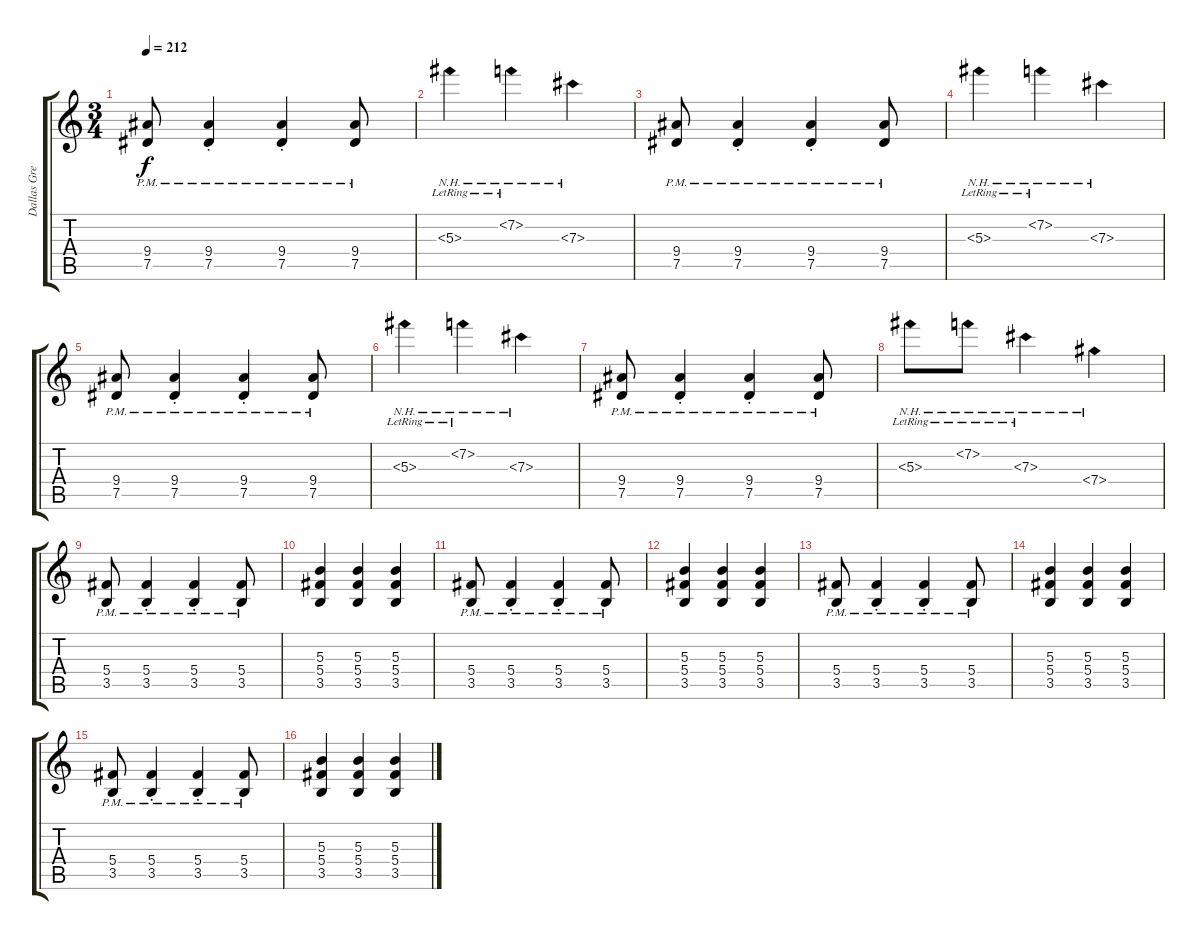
\track ("Dallas Green" "Dallas Gre") {instrument distortionguitar}
\staff {score tabs}
\tuning (Eb4 Bb3 Gb3 Db3 Ab2 Eb2) {hide}
\ts (3 4)
\tempo 212
\clef g2
\ks c
(9.4{pm} 7.5).8{dy f} (9.4{pm} 7.5{st}).4 (9.4{pm} 7.5{st}).4 (9.4{pm} 7.5).8 |
5.3{nh lr}.4 7.2{nh lr}.4 7.3{nh}.4 |
(9.4{pm} 7.5).8 (9.4{pm} 7.5{st}).4 (9.4{pm} 7.5{st}).4 (9.4{pm} 7.5).8 |
5.3{nh lr}.4 7.2{nh lr}.4 7.3{nh}.4 |
(9.4{pm} 7.5).8 (9.4{pm} 7.5{st}).4 (9.4{pm} 7.5{st}).4 (9.4{pm} 7.5).8 |
5.3{nh lr}.4 7.2{nh lr}.4 7.3{nh}.4 |
(9.4{pm} 7.5).8 (9.4{pm} 7.5{st}).4 (9.4{pm} 7.5{st}).4 (9.4{pm} 7.5).8 |
5.3{nh lr}.8 7.2{nh lr}.8 7.3{nh lr}.4 7.4{nh}.4 |
(5.4{pm} 3.5).8 (5.4{pm} 3.5{st}).4 (5.4{pm} 3.5{st}).4 (5.4{pm} 3.5).8 |
(5.3 5.4 3.5).4 (5.3 5.4 3.5).4 (5.3 5.4 3.5).4 |
(5.4{pm} 3.5).8 (5.4{pm} 3.5{st}).4 (5.4{pm} 3.5{st}).4 (5.4{pm} 3.5).8 |
(5.3 5.4 3.5).4 (5.3 5.4 3.5).4 (5.3 5.4 3.5).4 |
(5.4{pm} 3.5).8 (5.4{pm} 3.5{st}).4 (5.4{pm} 3.5{st}).4 (5.4{pm} 3.5).8 |
(5.3 5.4 3.5).4 (5.3 5.4 3.5).4 (5.3 5.4 3.5).4 |
(5.4{pm} 3.5).8 (5.4{pm} 3.5{st}).4 (5.4{pm} 3.5{st}).4 (5.4{pm} 3.5).8 |
(5.3 5.4 3.5).4 (5.3 5.4 3.5).4 (5.3 5.4 3.5).4
